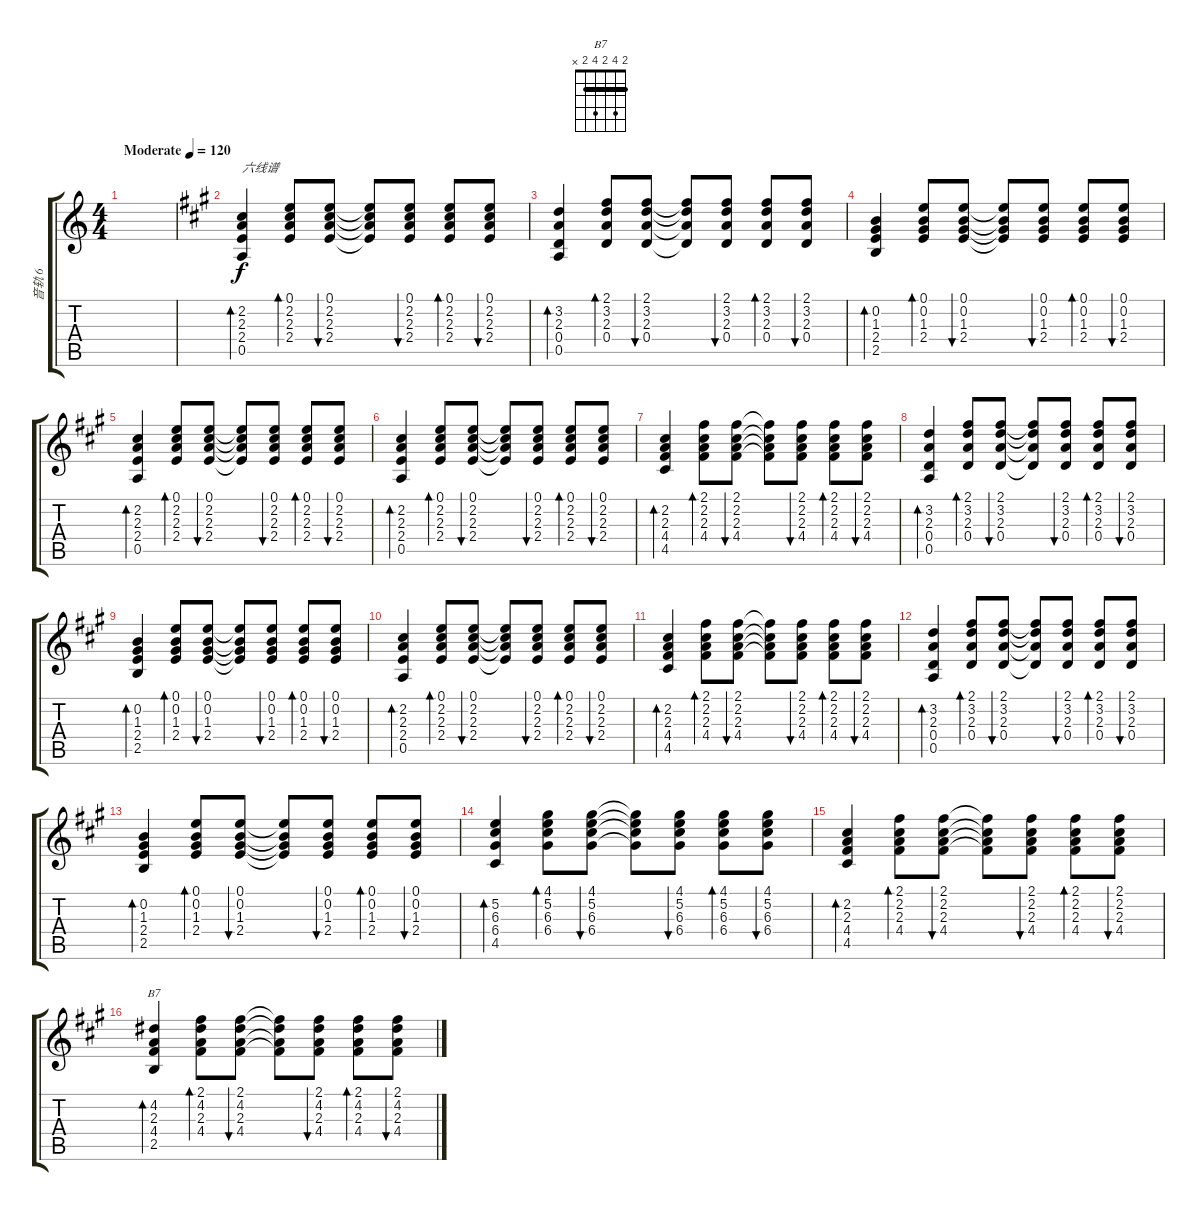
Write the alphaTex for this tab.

\track ("音轨 6" "音轨 6") {instrument electricguitarclean}
\staff {score tabs}
\tuning (E4 B3 G3 D3 A2 E2) {hide}
\chord ("B7" 2 4 2 4 2 x) {barre 2}
\ts (4 4)
\tempo (120 "Moderate")
\clef g2
\ks c
|
\ks a
(2.2 2.3 2.4 0.5).4{bd 60 txt "六线谱"} (0.1 2.2 2.3 2.4).8{bd 60} (0.1 2.2 2.3 2.4).8{bu 60} (0.1{t} 2.2{t} 2.3{t} 2.4{t}).8 (0.1 2.2 2.3 2.4).8{bu 60} (0.1 2.2 2.3 2.4).8{bd 60} (0.1 2.2 2.3 2.4).8{bu 60} |
(3.2 2.3 0.4 0.5).4{bd 60} (2.1 3.2 2.3 0.4).8{bd 60} (2.1 3.2 2.3 0.4).8{bu 60} (2.1{t} 3.2{t} 2.3{t} 0.4{t}).8 (2.1 3.2 2.3 0.4).8{bu 60} (2.1 3.2 2.3 0.4).8{bd 60} (2.1 3.2 2.3 0.4).8{bu 60} |
(0.2 1.3 2.4 2.5).4{bd 60} (0.1 0.2 1.3 2.4).8{bd 60} (0.1 0.2 1.3 2.4).8{bu 60} (0.1{t} 0.2{t} 1.3{t} 2.4{t}).8 (0.1 0.2 1.3 2.4).8{bu 60} (0.1 0.2 1.3 2.4).8{bd 60} (0.1 0.2 1.3 2.4).8{bu 60} |
(2.2 2.3 2.4 0.5).4{bd 60} (0.1 2.2 2.3 2.4).8{bd 60} (0.1 2.2 2.3 2.4).8{bu 60} (0.1{t} 2.2{t} 2.3{t} 2.4{t}).8 (0.1 2.2 2.3 2.4).8{bu 60} (0.1 2.2 2.3 2.4).8{bd 60} (0.1 2.2 2.3 2.4).8{bu 60} |
(2.2 2.3 2.4 0.5).4{bd 60} (0.1 2.2 2.3 2.4).8{bd 60} (0.1 2.2 2.3 2.4).8{bu 60} (0.1{t} 2.2{t} 2.3{t} 2.4{t}).8 (0.1 2.2 2.3 2.4).8{bu 60} (0.1 2.2 2.3 2.4).8{bd 60} (0.1 2.2 2.3 2.4).8{bu 60} |
(2.2 2.3 4.4 4.5).4{bd 60} (2.1 2.2 2.3 4.4).8{bd 60} (2.1 2.2 2.3 4.4).8{bu 60} (2.1{t} 2.2{t} 2.3{t} 4.4{t}).8 (2.1 2.2 2.3 4.4).8{bu 60} (2.1 2.2 2.3 4.4).8{bd 60} (2.1 2.2 2.3 4.4).8{bu 60} |
(3.2 2.3 0.4 0.5).4{bd 60} (2.1 3.2 2.3 0.4).8{bd 60} (2.1 3.2 2.3 0.4).8{bu 60} (2.1{t} 3.2{t} 2.3{t} 0.4{t}).8 (2.1 3.2 2.3 0.4).8{bu 60} (2.1 3.2 2.3 0.4).8{bd 60} (2.1 3.2 2.3 0.4).8{bu 60} |
(0.2 1.3 2.4 2.5).4{bd 60} (0.1 0.2 1.3 2.4).8{bd 60} (0.1 0.2 1.3 2.4).8{bu 60} (0.1{t} 0.2{t} 1.3{t} 2.4{t}).8 (0.1 0.2 1.3 2.4).8{bu 60} (0.1 0.2 1.3 2.4).8{bd 60} (0.1 0.2 1.3 2.4).8{bu 60} |
(2.2 2.3 2.4 0.5).4{bd 60} (0.1 2.2 2.3 2.4).8{bd 60} (0.1 2.2 2.3 2.4).8{bu 60} (0.1{t} 2.2{t} 2.3{t} 2.4{t}).8 (0.1 2.2 2.3 2.4).8{bu 60} (0.1 2.2 2.3 2.4).8{bd 60} (0.1 2.2 2.3 2.4).8{bu 60} |
(2.2 2.3 4.4 4.5).4{bd 60} (2.1 2.2 2.3 4.4).8{bd 60} (2.1 2.2 2.3 4.4).8{bu 60} (2.1{t} 2.2{t} 2.3{t} 4.4{t}).8 (2.1 2.2 2.3 4.4).8{bu 60} (2.1 2.2 2.3 4.4).8{bd 60} (2.1 2.2 2.3 4.4).8{bu 60} |
(3.2 2.3 0.4 0.5).4{bd 60} (2.1 3.2 2.3 0.4).8{bd 60} (2.1 3.2 2.3 0.4).8{bu 60} (2.1{t} 3.2{t} 2.3{t} 0.4{t}).8 (2.1 3.2 2.3 0.4).8{bu 60} (2.1 3.2 2.3 0.4).8{bd 60} (2.1 3.2 2.3 0.4).8{bu 60} |
(0.2 1.3 2.4 2.5).4{bd 60} (0.1 0.2 1.3 2.4).8{bd 60} (0.1 0.2 1.3 2.4).8{bu 60} (0.1{t} 0.2{t} 1.3{t} 2.4{t}).8 (0.1 0.2 1.3 2.4).8{bu 60} (0.1 0.2 1.3 2.4).8{bd 60} (0.1 0.2 1.3 2.4).8{bu 60} |
(5.2 6.3 6.4 4.5).4{bd 60} (4.1 5.2 6.3 6.4).8{bd 60} (4.1 5.2 6.3 6.4).8{bu 60} (4.1{t} 5.2{t} 6.3{t} 6.4{t}).8 (4.1 5.2 6.3 6.4).8{bu 60} (4.1 5.2 6.3 6.4).8{bd 60} (4.1 5.2 6.3 6.4).8{bu 60} |
(2.2 2.3 4.4 4.5).4{bd 60} (2.1 2.2 2.3 4.4).8{bd 60} (2.1 2.2 2.3 4.4).8{bu 60} (2.1{t} 2.2{t} 2.3{t} 4.4{t}).8 (2.1 2.2 2.3 4.4).8{bu 60} (2.1 2.2 2.3 4.4).8{bd 60} (2.1 2.2 2.3 4.4).8{bu 60} |
(4.2 2.3 4.4 2.5).4{bd 60 ch "B7"} (2.1 4.2 2.3 4.4).8{bd 60} (2.1 4.2 2.3 4.4).8{bu 60} (2.1{t} 4.2{t} 2.3{t} 4.4{t}).8 (2.1 4.2 2.3 4.4).8{bu 60} (2.1 4.2 2.3 4.4).8{bd 60} (2.1 4.2 2.3 4.4).8{bu 60}
